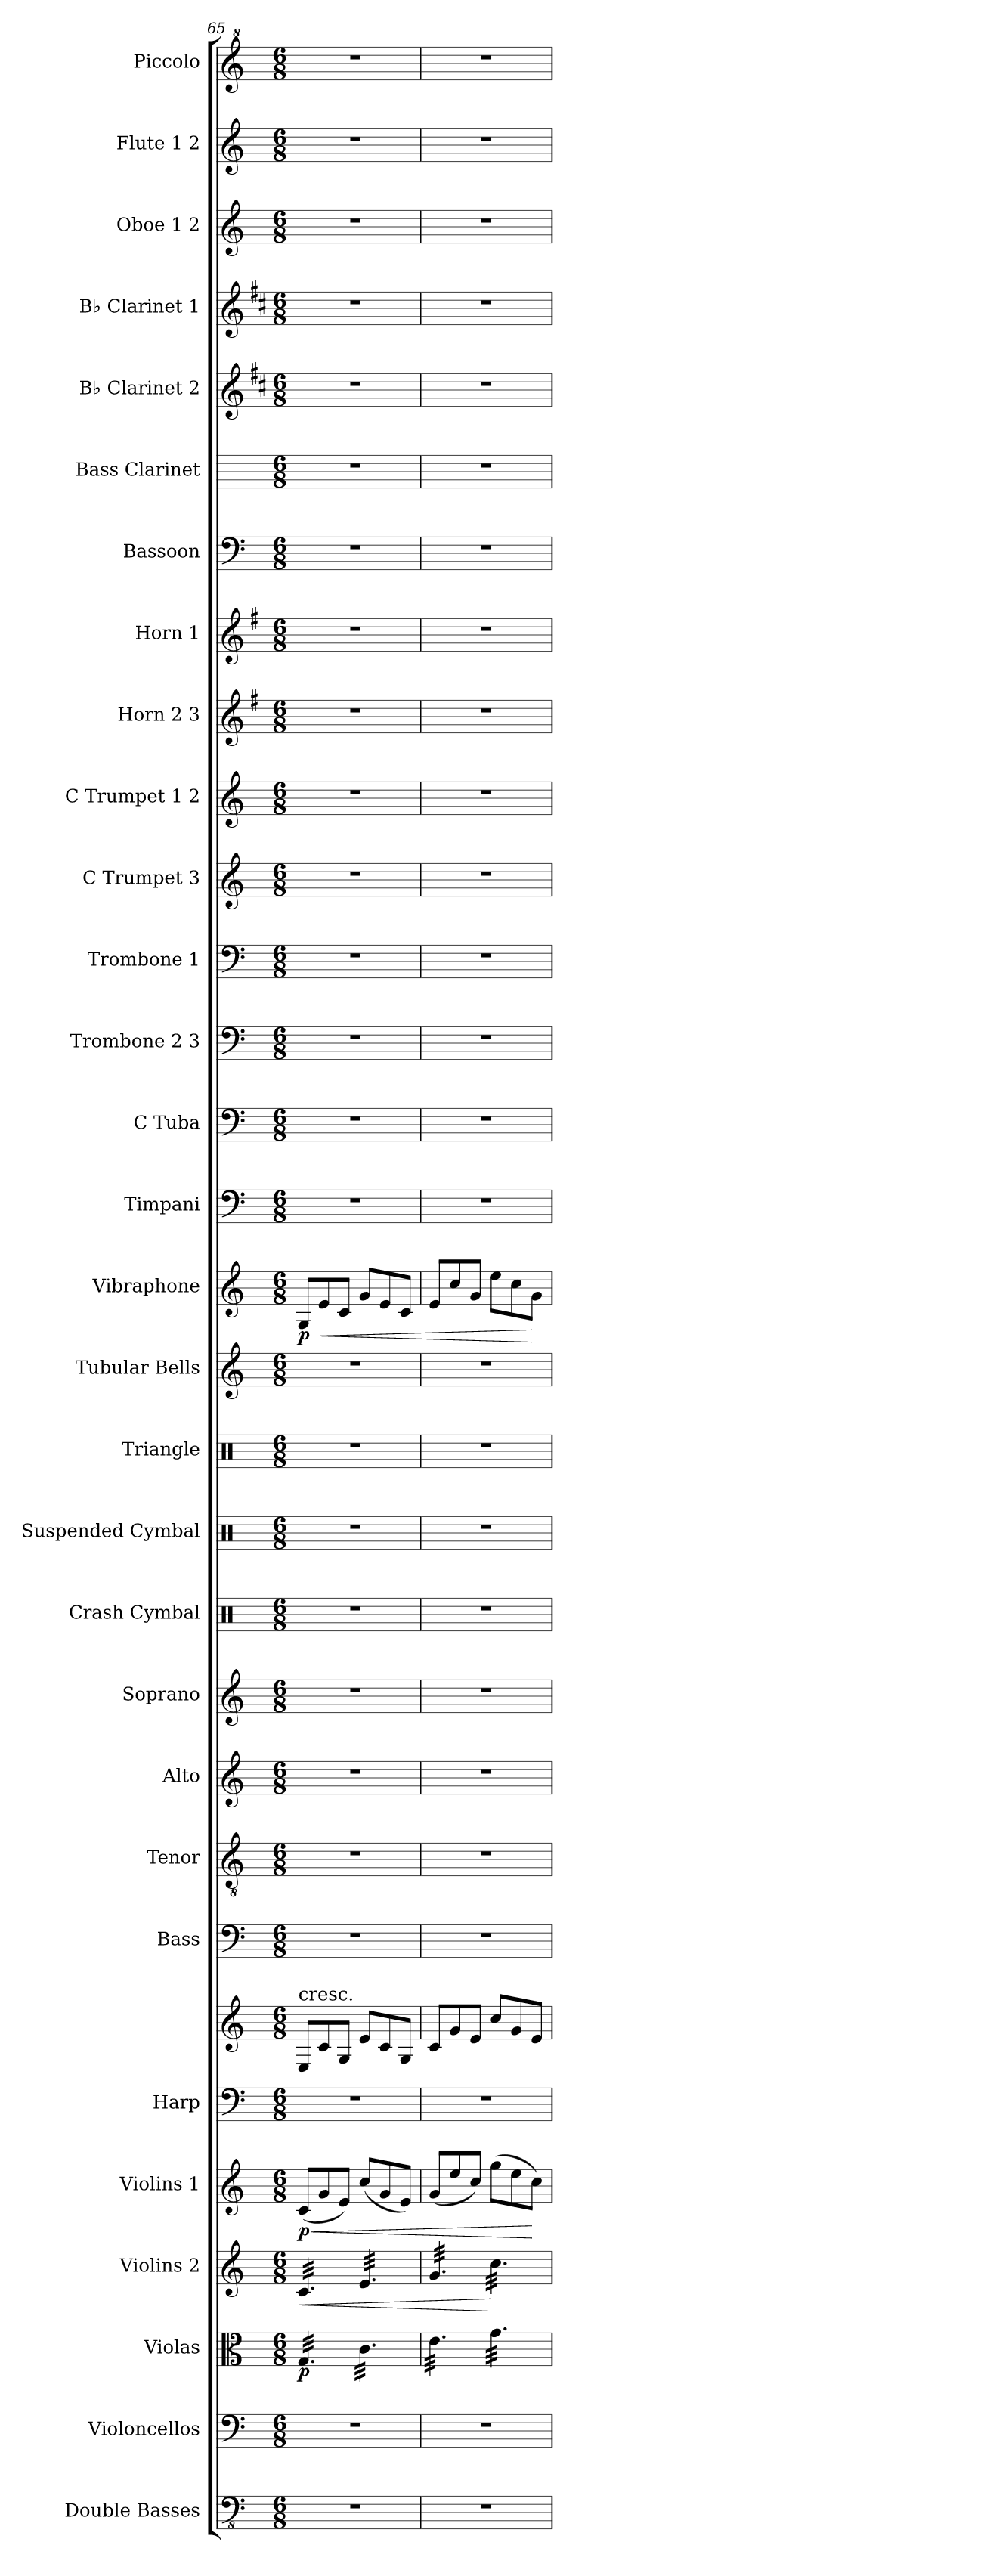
**kern	**kern	**kern	**dynam	**kern	**dynam	**kern	**dynam	**kern	**kern	**kern	**kern	**kern	**kern	**kern	**kern	**kern	**kern	**kern	**dynam	**kern	**kern	**kern	**kern	**kern	**kern	**kern	**kern	**kern	**kern	**kern	**kern	**kern	**kern	**kern
*part30	*part29	*part28	*part28	*part27	*part27	*part26	*part26	*part25	*part25	*part24	*part23	*part22	*part21	*part20	*part19	*part18	*part17	*part16	*part16	*part15	*part14	*part13	*part12	*part11	*part10	*part9	*part8	*part7	*part6	*part5	*part4	*part3	*part2	*part1
*staff31	*staff30	*staff29	*staff29	*staff28	*staff28	*staff27	*staff27	*staff26	*staff25	*staff24	*staff23	*staff22	*staff21	*staff20	*staff19	*staff18	*staff17	*staff16	*staff16	*staff15	*staff14	*staff13	*staff12	*staff11	*staff10	*staff9	*staff8	*staff7	*staff6	*staff5	*staff4	*staff3	*staff2	*staff1
*I"Double Basses	*I"Violoncellos	*I"Violas	*	*I"Violins 2	*	*I"Violins 1	*	*I"Harp	*	*I"Bass	*I"Tenor	*I"Alto	*I"Soprano	*I"Crash Cymbal	*I"Suspended Cymbal	*I"Triangle	*I"Tubular Bells	*I"Vibraphone	*	*I"Timpani	*I"C Tuba	*I"Trombone 2 3	*I"Trombone 1	*I"C Trumpet 3	*I"C Trumpet 1 2	*I"Horn 2 3	*I"Horn 1	*I"Bassoon	*I"Bass Clarinet	*I"B♭ Clarinet 2	*I"B♭ Clarinet 1	*I"Oboe 1 2	*I"Flute 1 2	*I"Piccolo
*I'Dbs.	*I'Vlcs.	*I'Vlas.	*	*I'Vlns. 2	*	*I'Vlns. 1	*	*I'Hrp.	*	*I'B.	*I'T.	*I'A.	*I'S.	*I'Cr. Cym.	*I'Susp. Cym.	*I'Trgl.	*I'Tu. Be.	*I'Vib.	*	*I'Timp.	*I'C Tu.	*I'Trb. 2 3	*I'Trb. 1	*I'C Tpt. 3	*I'C Tpt. 1 2	*I'Hn. 2 3	*I'Hn. 1	*I'Bsn.	*I'B. Cl.	*I'B♭ Cl. 2	*I'B♭ Cl. 1	*I'Ob. 1 2	*I'Fl. 1 2	*I'Picc.
*clefFv4	*clefF4	*clefC3	*	*clefG2	*	*clefG2	*	*clefF4	*clefG2	*clefF4	*clefGv2	*clefG2	*clefG2	*clefX	*clefX	*clefX	*clefG2	*	*	*clefF4	*clefF4	*clefF4	*clefF4	*clefG2	*clefG2	*clefG2	*clefG2	*clefF4	*	*clefG2	*clefG2	*clefG2	*clefG2	*clefG^2
*	*	*	*	*	*	*	*	*	*	*	*	*	*	*	*	*	*	*	*	*	*	*	*	*	*	*ITrd4c7	*ITrd4c7	*	*ITrd8c14	*ITrd1c2	*ITrd1c2	*	*	*ITrd-7c-12
*k[]	*k[]	*k[]	*	*k[]	*	*k[]	*	*k[]	*k[]	*k[]	*k[]	*k[]	*k[]	*k[]	*k[]	*k[]	*k[]	*k[]	*	*k[]	*k[]	*k[]	*k[]	*k[]	*k[]	*k[]	*k[]	*k[]	*k[]	*k[]	*k[]	*k[]	*k[]	*k[]
*C:	*C:	*C:	*	*C:	*	*C:	*	*C:	*C:	*C:	*C:	*C:	*C:	*C:	*C:	*C:	*C:	*C:	*	*C:	*C:	*C:	*C:	*C:	*C:	*C:	*C:	*C:	*C:	*C:	*C:	*C:	*C:	*C:
*M6/8	*M6/8	*M6/8	*	*M6/8	*	*M6/8	*	*M6/8	*M6/8	*M6/8	*M6/8	*M6/8	*M6/8	*M6/8	*M6/8	*M6/8	*M6/8	*M6/8	*	*M6/8	*M6/8	*M6/8	*M6/8	*M6/8	*M6/8	*M6/8	*M6/8	*M6/8	*M6/8	*M6/8	*M6/8	*M6/8	*M6/8	*M6/8
=65	=65	=65	=65	=65	=65	=65	=65	=65	=65	=65	=65	=65	=65	=65	=65	=65	=65	=65	=65	=65	=65	=65	=65	=65	=65	=65	=65	=65	=65	=65	=65	=65	=65	=65
!	!	!	!	!	!	!	!	!	!LO:TX:a:t=cresc.	!	!	!	!	!	!	!	!	!	!	!	!	!	!	!	!	!	!	!	!	!	!	!	!	!
!	!	!	!LO:DY:b	!	!LO:HP:b	!	!LO:HP:b	!	!	!	!	!	!	!	!	!	!	!	!	!	!	!	!	!	!	!	!	!	!	!	!	!	!	!
!	!	!	!	!	!	!	!LO:DY:n=1:b	!	!	!	!	!	!	!	!	!	!	!	!LO:DY:b	!	!	!	!	!	!	!	!	!	!	!	!	!	!	!
*	*	*tremolo	*	*	*	*	*	*	*	*	*	*	*	*	*	*	*	*	*	*	*	*	*	*	*	*	*	*	*	*	*	*	*	*
*	*	*	*	*tremolo	*	*	*	*	*	*	*	*	*	*	*	*	*	*	*	*	*	*	*	*	*	*	*	*	*	*	*	*	*	*
2.r	2.r	32G/LLL	p	32c/LLL	<	(8c/L	< p	2.r	8E/L	2.r	2.r	2.r	2.r	2.r	2.r	2.r	2.r	8G/L	p	2.r	2.r	2.r	2.r	2.r	2.r	2.r	2.r	2.r	2.r	2.r	2.r	2.r	2.r	2.r
.	.	32G/	.	32c/	.	.	.	.	.	.	.	.	.	.	.	.	.	.	.	.	.	.	.	.	.	.	.	.	.	.	.	.	.	.
.	.	32G/	.	32c/	.	.	.	.	.	.	.	.	.	.	.	.	.	.	.	.	.	.	.	.	.	.	.	.	.	.	.	.	.	.
.	.	32G/	.	32c/	.	.	.	.	.	.	.	.	.	.	.	.	.	.	.	.	.	.	.	.	.	.	.	.	.	.	.	.	.	.
!	!	!	!	!	!	!	!	!	!	!	!	!	!	!	!	!	!	!	!LO:HP:b	!	!	!	!	!	!	!	!	!	!	!	!	!	!	!
.	.	32G/	.	32c/	.	8g/	.	.	8c/	.	.	.	.	.	.	.	.	8e/	<	.	.	.	.	.	.	.	.	.	.	.	.	.	.	.
.	.	32G/	.	32c/	.	.	.	.	.	.	.	.	.	.	.	.	.	.	.	.	.	.	.	.	.	.	.	.	.	.	.	.	.	.
.	.	32G/	.	32c/	.	.	.	.	.	.	.	.	.	.	.	.	.	.	.	.	.	.	.	.	.	.	.	.	.	.	.	.	.	.
.	.	32G/	.	32c/	.	.	.	.	.	.	.	.	.	.	.	.	.	.	.	.	.	.	.	.	.	.	.	.	.	.	.	.	.	.
.	.	32G/	.	32c/	.	8e/J)	.	.	8G/J	.	.	.	.	.	.	.	.	8c/J	.	.	.	.	.	.	.	.	.	.	.	.	.	.	.	.
.	.	32G/	.	32c/	.	.	.	.	.	.	.	.	.	.	.	.	.	.	.	.	.	.	.	.	.	.	.	.	.	.	.	.	.	.
.	.	32G/	.	32c/	.	.	.	.	.	.	.	.	.	.	.	.	.	.	.	.	.	.	.	.	.	.	.	.	.	.	.	.	.	.
.	.	32G/JJJ	.	32c/JJJ	.	.	.	.	.	.	.	.	.	.	.	.	.	.	.	.	.	.	.	.	.	.	.	.	.	.	.	.	.	.
.	.	32c\LLL	.	32e/LLL	.	(8cc/L	.	.	8e/L	.	.	.	.	.	.	.	.	8g/L	.	.	.	.	.	.	.	.	.	.	.	.	.	.	.	.
.	.	32c\	.	32e/	.	.	.	.	.	.	.	.	.	.	.	.	.	.	.	.	.	.	.	.	.	.	.	.	.	.	.	.	.	.
.	.	32c\	.	32e/	.	.	.	.	.	.	.	.	.	.	.	.	.	.	.	.	.	.	.	.	.	.	.	.	.	.	.	.	.	.
.	.	32c\	.	32e/	.	.	.	.	.	.	.	.	.	.	.	.	.	.	.	.	.	.	.	.	.	.	.	.	.	.	.	.	.	.
.	.	32c\	.	32e/	.	8g/	.	.	8c/	.	.	.	.	.	.	.	.	8e/	.	.	.	.	.	.	.	.	.	.	.	.	.	.	.	.
.	.	32c\	.	32e/	.	.	.	.	.	.	.	.	.	.	.	.	.	.	.	.	.	.	.	.	.	.	.	.	.	.	.	.	.	.
.	.	32c\	.	32e/	.	.	.	.	.	.	.	.	.	.	.	.	.	.	.	.	.	.	.	.	.	.	.	.	.	.	.	.	.	.
.	.	32c\	.	32e/	.	.	.	.	.	.	.	.	.	.	.	.	.	.	.	.	.	.	.	.	.	.	.	.	.	.	.	.	.	.
.	.	32c\	.	32e/	.	8e/J)	.	.	8G/J	.	.	.	.	.	.	.	.	8c/J	.	.	.	.	.	.	.	.	.	.	.	.	.	.	.	.
.	.	32c\	.	32e/	.	.	.	.	.	.	.	.	.	.	.	.	.	.	.	.	.	.	.	.	.	.	.	.	.	.	.	.	.	.
.	.	32c\	.	32e/	.	.	.	.	.	.	.	.	.	.	.	.	.	.	.	.	.	.	.	.	.	.	.	.	.	.	.	.	.	.
.	.	32c\JJJ	.	32e/JJJ	.	.	.	.	.	.	.	.	.	.	.	.	.	.	.	.	.	.	.	.	.	.	.	.	.	.	.	.	.	.
=66	=66	=66	=66	=66	=66	=66	=66	=66	=66	=66	=66	=66	=66	=66	=66	=66	=66	=66	=66	=66	=66	=66	=66	=66	=66	=66	=66	=66	=66	=66	=66	=66	=66	=66
2.r	2.r	32e\LLL	.	32g/LLL	.	(8g/L	.	2.r	8c/L	2.r	2.r	2.r	2.r	2.r	2.r	2.r	2.r	8e/L	.	2.r	2.r	2.r	2.r	2.r	2.r	2.r	2.r	2.r	2.r	2.r	2.r	2.r	2.r	2.r
.	.	32e\	.	32g/	.	.	.	.	.	.	.	.	.	.	.	.	.	.	.	.	.	.	.	.	.	.	.	.	.	.	.	.	.	.
.	.	32e\	.	32g/	.	.	.	.	.	.	.	.	.	.	.	.	.	.	.	.	.	.	.	.	.	.	.	.	.	.	.	.	.	.
.	.	32e\	.	32g/	.	.	.	.	.	.	.	.	.	.	.	.	.	.	.	.	.	.	.	.	.	.	.	.	.	.	.	.	.	.
.	.	32e\	.	32g/	.	8ee/	.	.	8g/	.	.	.	.	.	.	.	.	8cc/	.	.	.	.	.	.	.	.	.	.	.	.	.	.	.	.
.	.	32e\	.	32g/	.	.	.	.	.	.	.	.	.	.	.	.	.	.	.	.	.	.	.	.	.	.	.	.	.	.	.	.	.	.
.	.	32e\	.	32g/	.	.	.	.	.	.	.	.	.	.	.	.	.	.	.	.	.	.	.	.	.	.	.	.	.	.	.	.	.	.
.	.	32e\	.	32g/	.	.	.	.	.	.	.	.	.	.	.	.	.	.	.	.	.	.	.	.	.	.	.	.	.	.	.	.	.	.
.	.	32e\	.	32g/	.	8cc/J)	.	.	8e/J	.	.	.	.	.	.	.	.	8g/J	.	.	.	.	.	.	.	.	.	.	.	.	.	.	.	.
.	.	32e\	.	32g/	.	.	.	.	.	.	.	.	.	.	.	.	.	.	.	.	.	.	.	.	.	.	.	.	.	.	.	.	.	.
.	.	32e\	.	32g/	.	.	.	.	.	.	.	.	.	.	.	.	.	.	.	.	.	.	.	.	.	.	.	.	.	.	.	.	.	.
.	.	32e\JJJ	.	32g/JJJ	.	.	.	.	.	.	.	.	.	.	.	.	.	.	.	.	.	.	.	.	.	.	.	.	.	.	.	.	.	.
.	.	32g\LLL	.	32cc\LLL	[	(8gg\L	.	.	8cc/L	.	.	.	.	.	.	.	.	8ee\L	.	.	.	.	.	.	.	.	.	.	.	.	.	.	.	.
.	.	32g\	.	32cc\	.	.	.	.	.	.	.	.	.	.	.	.	.	.	.	.	.	.	.	.	.	.	.	.	.	.	.	.	.	.
.	.	32g\	.	32cc\	.	.	.	.	.	.	.	.	.	.	.	.	.	.	.	.	.	.	.	.	.	.	.	.	.	.	.	.	.	.
.	.	32g\	.	32cc\	.	.	.	.	.	.	.	.	.	.	.	.	.	.	.	.	.	.	.	.	.	.	.	.	.	.	.	.	.	.
.	.	32g\	.	32cc\	.	8ee\	.	.	8g/	.	.	.	.	.	.	.	.	8cc\	.	.	.	.	.	.	.	.	.	.	.	.	.	.	.	.
.	.	32g\	.	32cc\	.	.	.	.	.	.	.	.	.	.	.	.	.	.	.	.	.	.	.	.	.	.	.	.	.	.	.	.	.	.
.	.	32g\	.	32cc\	.	.	.	.	.	.	.	.	.	.	.	.	.	.	.	.	.	.	.	.	.	.	.	.	.	.	.	.	.	.
.	.	32g\	.	32cc\	.	.	.	.	.	.	.	.	.	.	.	.	.	.	.	.	.	.	.	.	.	.	.	.	.	.	.	.	.	.
.	.	32g\	.	32cc\	.	8cc\J)	[	.	8e/J	.	.	.	.	.	.	.	.	8g\J	[	.	.	.	.	.	.	.	.	.	.	.	.	.	.	.
.	.	32g\	.	32cc\	.	.	.	.	.	.	.	.	.	.	.	.	.	.	.	.	.	.	.	.	.	.	.	.	.	.	.	.	.	.
.	.	32g\	.	32cc\	.	.	.	.	.	.	.	.	.	.	.	.	.	.	.	.	.	.	.	.	.	.	.	.	.	.	.	.	.	.
.	.	32g\JJJ	.	32cc\JJJ	.	.	.	.	.	.	.	.	.	.	.	.	.	.	.	.	.	.	.	.	.	.	.	.	.	.	.	.	.	.
*	*	*	*	*Xtremolo	*	*	*	*	*	*	*	*	*	*	*	*	*	*	*	*	*	*	*	*	*	*	*	*	*	*	*	*	*	*
*	*	*Xtremolo	*	*	*	*	*	*	*	*	*	*	*	*	*	*	*	*	*	*	*	*	*	*	*	*	*	*	*	*	*	*	*	*
=	=	=	=	=	=	=	=	=	=	=	=	=	=	=	=	=	=	=	=	=	=	=	=	=	=	=	=	=	=	=	=	=	=	=
*-	*-	*-	*-	*-	*-	*-	*-	*-	*-	*-	*-	*-	*-	*-	*-	*-	*-	*-	*-	*-	*-	*-	*-	*-	*-	*-	*-	*-	*-	*-	*-	*-	*-	*-
